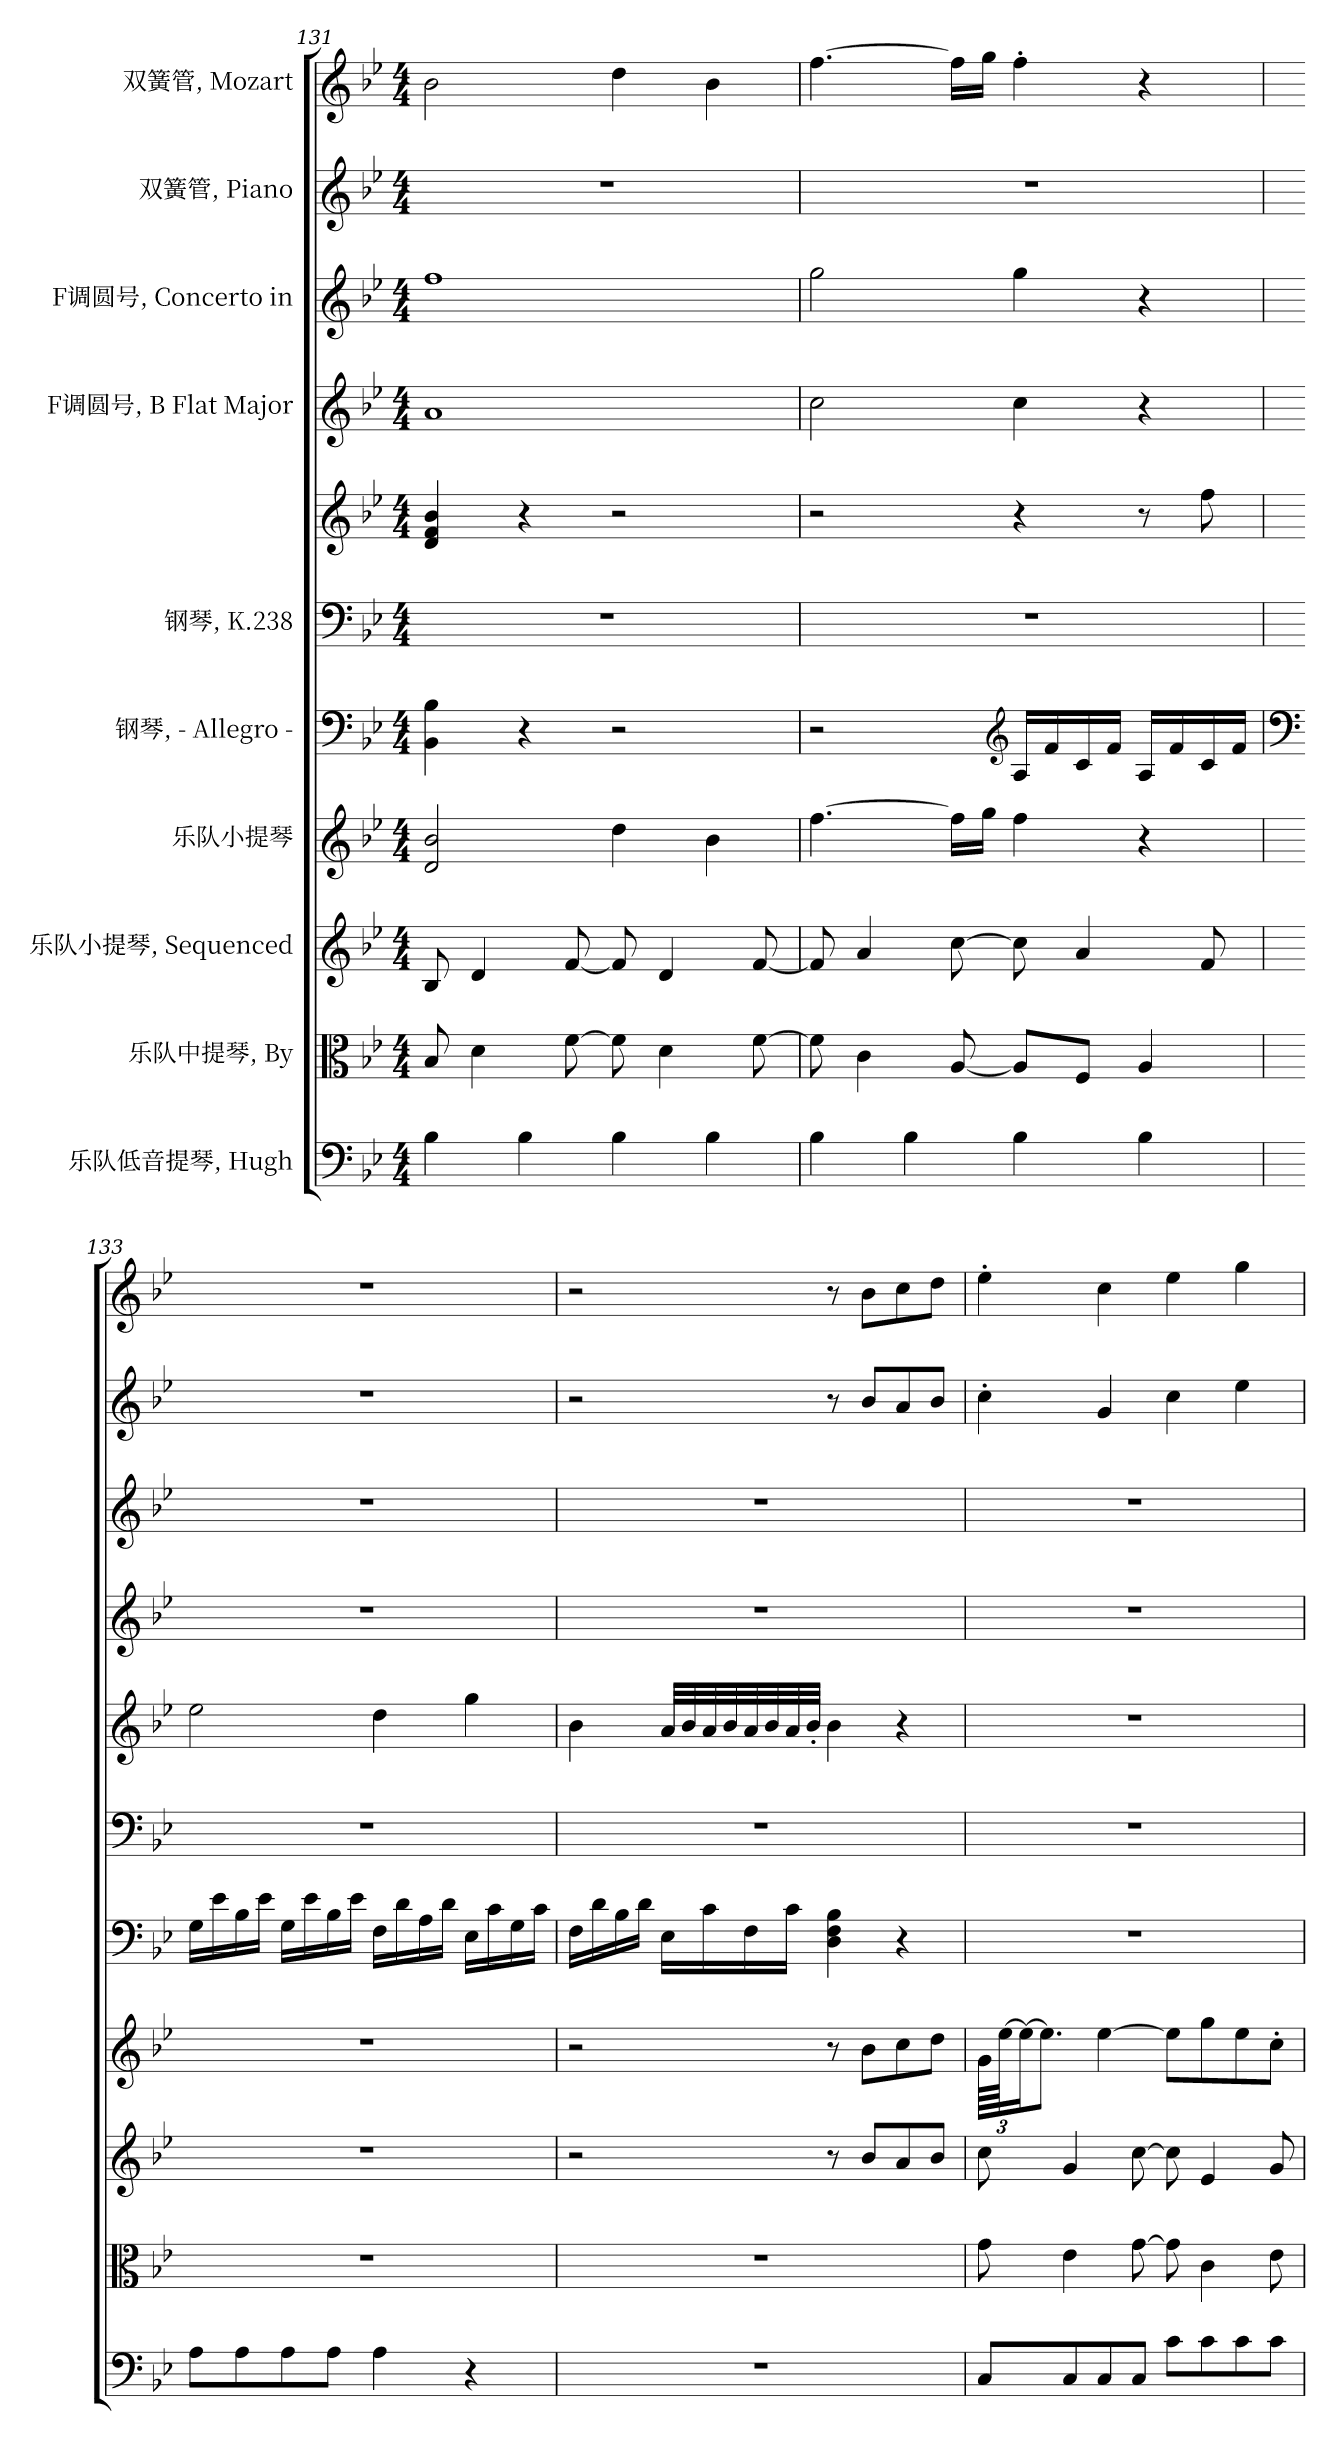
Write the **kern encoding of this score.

**kern	**kern	**kern	**kern	**kern	**kern	**kern	**kern	**kern	**kern	**kern
*part10	*part9	*part8	*part7	*part6	*part5	*part5	*part4	*part3	*part2	*part1
*staff11	*staff10	*staff9	*staff8	*staff7	*staff6	*staff5	*staff4	*staff3	*staff2	*staff1
*I"乐队低音提琴, Hugh	*I"乐队中提琴,   By	*I"乐队小提琴, Sequenced	*I"乐队小提琴	*I"钢琴,   -  Allegro -	*I"钢琴, K.238	*	*I"F调圆号, B Flat Major	*I"F调圆号, Concerto in	*I"双簧管, Piano	*I"双簧管, Mozart
*clefF4	*clefC3	*clefG2	*clefG2	*clefF4	*clefF4	*clefG2	*clefG2	*clefG2	*clefG2	*clefG2
*ITrd7c12	*	*	*	*	*	*	*ITrd4c7	*ITrd4c7	*	*
*k[b-e-]	*k[b-e-]	*k[b-e-]	*k[b-e-]	*k[b-e-]	*k[b-e-]	*k[b-e-]	*k[b-e-a-]	*k[b-e-a-]	*k[b-e-]	*k[b-e-]
*M4/4	*M4/4	*M4/4	*M4/4	*M4/4	*M4/4	*M4/4	*M4/4	*M4/4	*M4/4	*M4/4
=131	=131	=131	=131	=131	=131	=131	=131	=131	=131	=131
4BB-\	8B-/	8B-/	2d/ 2b-/	4BB-\ 4B-\	1r	4d/ 4f/ 4b-/	1d	1b-	1r	2b-\
.	4d\	4d/	.	.	.	.	.	.	.	.
4BB-\	.	.	.	4r	.	4r	.	.	.	.
.	[8f\	[8f/	.	.	.	.	.	.	.	.
4BB-\	8f\]	8f/]	4dd\	2r	.	2r	.	.	.	4dd\
.	4d\	4d/	.	.	.	.	.	.	.	.
4BB-\	.	.	4b-\	.	.	.	.	.	.	4b-\
.	[8f\	[8f/	.	.	.	.	.	.	.	.
=132	=132	=132	=132	=132	=132	=132	=132	=132	=132	=132
4BB-\	8f\]	8f/]	[4.ff\	2r	1r	2r	2f\	2cc\	1r	[4.ff\
.	4c\	4a/	.	.	.	.	.	.	.	.
4BB-\	.	.	.	.	.	.	.	.	.	.
.	[8A/	[8cc\	16ff\LL]	.	.	.	.	.	.	16ff\LL]
.	.	.	16gg\JJ	.	.	.	.	.	.	16gg\JJ
*	*	*	*	*clefG2	*	*	*	*	*	*
4BB-\	8A/L]	8cc\]	4ff\	16A/LL	.	4r	4f\	4cc\	.	4ff'\
.	.	.	.	16f/	.	.	.	.	.	.
.	8F/J	4a/	.	16c/	.	.	.	.	.	.
.	.	.	.	16f/JJ	.	.	.	.	.	.
4BB-\	4A/	.	4r	16A/LL	.	8r	4r	4r	.	4r
.	.	.	.	16f/	.	.	.	.	.	.
.	.	8f/	.	16c/	.	8ff\	.	.	.	.
.	.	.	.	16f/JJ	.	.	.	.	.	.
!!LO:PB:g=z
=133	=133	=133	=133	=133	=133	=133	=133	=133	=133	=133
*	*	*	*	*clefF4	*	*	*	*	*	*
8AA\L	1r	1r	1r	16G\LL	1r	2ee-\	1r	1r	1r	1r
.	.	.	.	16e-\	.	.	.	.	.	.
8AA\	.	.	.	16B-\	.	.	.	.	.	.
.	.	.	.	16e-\JJ	.	.	.	.	.	.
8AA\	.	.	.	16G\LL	.	.	.	.	.	.
.	.	.	.	16e-\	.	.	.	.	.	.
8AA\J	.	.	.	16B-\	.	.	.	.	.	.
.	.	.	.	16e-\JJ	.	.	.	.	.	.
4AA\	.	.	.	16F\LL	.	4dd\	.	.	.	.
.	.	.	.	16d\	.	.	.	.	.	.
.	.	.	.	16A\	.	.	.	.	.	.
.	.	.	.	16d\JJ	.	.	.	.	.	.
4r	.	.	.	16E-\LL	.	4gg\	.	.	.	.
.	.	.	.	16c\	.	.	.	.	.	.
.	.	.	.	16G\	.	.	.	.	.	.
.	.	.	.	16c\JJ	.	.	.	.	.	.
=134	=134	=134	=134	=134	=134	=134	=134	=134	=134	=134
1r	1r	2r	2r	16F\LL	1r	4b-\	1r	1r	2r	2r
.	.	.	.	16d\	.	.	.	.	.	.
.	.	.	.	16B-\	.	.	.	.	.	.
.	.	.	.	16d\JJ	.	.	.	.	.	.
.	.	.	.	16E-\LL	.	32a/LLL	.	.	.	.
.	.	.	.	.	.	32b-/	.	.	.	.
.	.	.	.	16c\	.	32a/	.	.	.	.
.	.	.	.	.	.	32b-/	.	.	.	.
.	.	.	.	16F\	.	32a/	.	.	.	.
.	.	.	.	.	.	32b-/	.	.	.	.
.	.	.	.	16c\JJ	.	32a/	.	.	.	.
.	.	.	.	.	.	32b-'/JJJ	.	.	.	.
.	.	8r	8r	4D\ 4F\ 4B-\	.	4b-\	.	.	8r	8r
.	.	8b-/L	8b-\L	.	.	.	.	.	8b-/L	8b-\L
.	.	8a/	8cc\	4r	.	4r	.	.	8a/	8cc\
.	.	8b-/J	8dd\J	.	.	.	.	.	8b-/J	8dd\J
!!LO:PB:g=z
=135	=135	=135	=135	=135	=135	=135	=135	=135	=135	=135
*	*	*	*Xbrackettup	*	*	*	*	*	*	*
8CC/L	8g\	8cc\	96g\LLLL	1r	1r	1r	1r	1r	4cc'\	4ee-'\
.	.	.	[96ee-\JJ	.	.	.	.	.	.	.
.	.	.	24ee-\J_	.	.	.	.	.	.	.
.	.	.	8.ee-\J]	.	.	.	.	.	.	.
8CC/	4e-\	4g/	.	.	.	.	.	.	.	.
8CC/	.	.	[4ee-\	.	.	.	.	.	4g/	4cc\
8CC/J	[8g\	[8cc\	.	.	.	.	.	.	.	.
8C\L	8g\]	8cc\]	8ee-\L]	.	.	.	.	.	4cc\	4ee-\
8C\	4c\	4e-/	8gg\	.	.	.	.	.	.	.
8C\	.	.	8ee-\	.	.	.	.	.	4ee-\	4gg\
8C\J	8e-\	8g/	8cc'\J	.	.	.	.	.	.	.
=	=	=	=	=	=	=	=	=	=	=
*-	*-	*-	*-	*-	*-	*-	*-	*-	*-	*-
